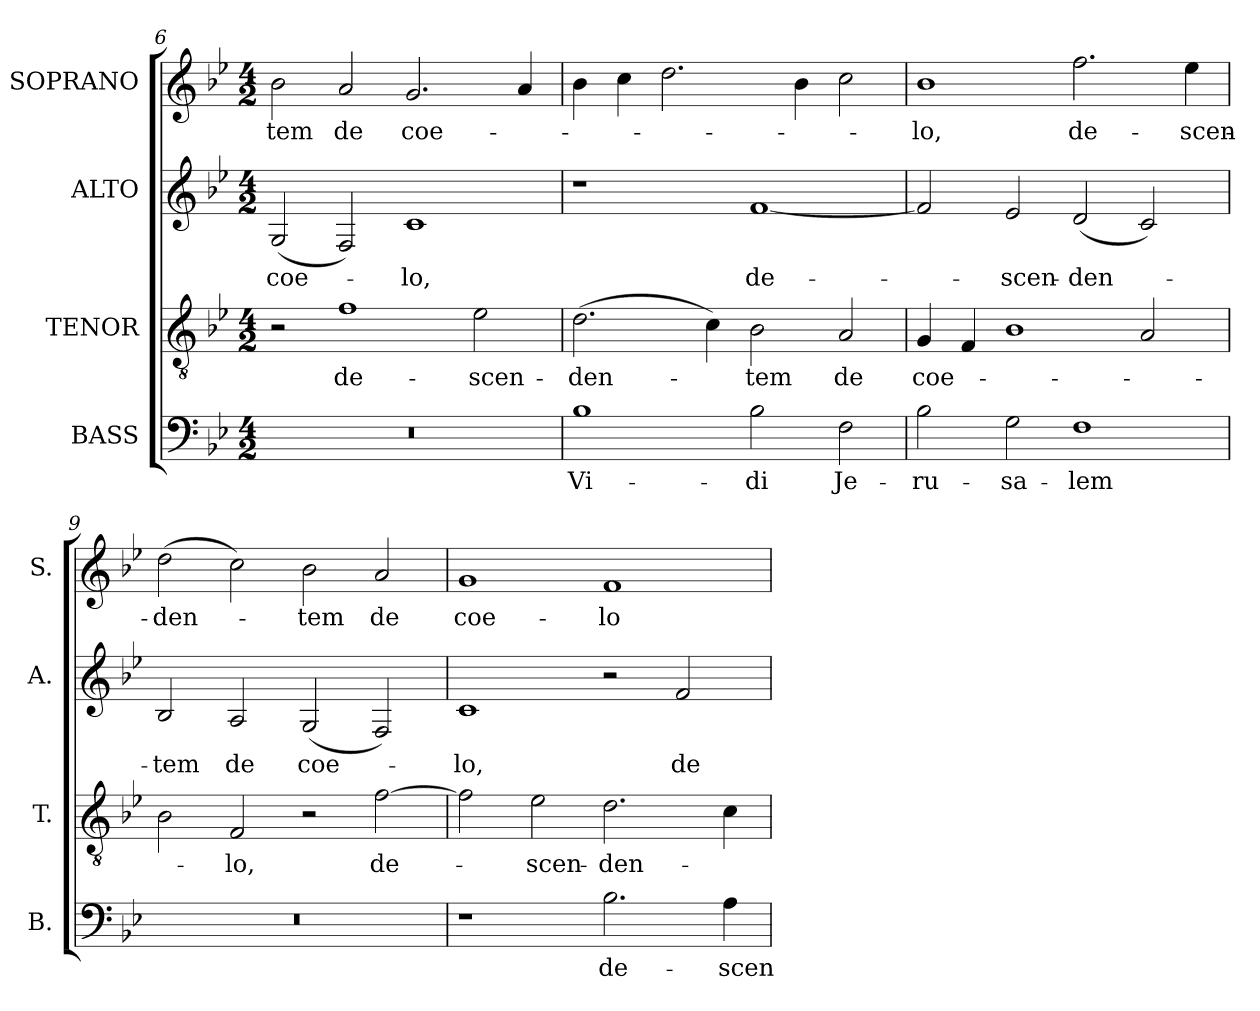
**kern	**text	**kern	**text	**kern	**text	**kern	**text
*part4	*part4	*part3	*part3	*part2	*part2	*part1	*part1
*staff4	*staff4	*staff3	*staff3	*staff2	*staff2	*staff1	*staff1
*I"BASS	*	*I"TENOR	*	*I"ALTO	*	*I"SOPRANO	*
*I'B.	*	*I'T.	*	*I'A.	*	*I'S.	*
*clefF4	*	*clefGv2	*	*clefG2	*	*clefG2	*
*	*	*ITrd7c12	*	*	*	*	*
*k[b-e-]	*	*k[b-e-]	*	*k[b-e-]	*	*k[b-e-]	*
*B-:	*	*B-:	*	*B-:	*	*B-:	*
*M4/2	*	*M4/2	*	*M4/2	*	*M4/2	*
=6	=6	=6	=6	=6	=6	=6	=6
!LO:N:vis=1	!	!	!	!	!	!	!
!	!	!	!	!	!LO:LY:b:color=#000000	!	!
!	!	!	!	!	!	!	!LO:LY:b:color=#000000
0r	.	2r	.	(2Gi/	coe-	2b-i\	-tem
!	!	!	!LO:LY:b:color=#000000	!	!	!	!
!	!	!	!	!	!	!	!LO:LY:b:color=#000000
.	.	1Fi	de-	2Fi/)	.	2ai/	de
!	!	!	!	!	!LO:LY:b:color=#000000	!	!
!	!	!	!	!	!	!	!LO:LY:b:color=#000000
.	.	.	.	1ci	-lo,	2.gi/	coe-
!	!	!	!LO:LY:b:color=#000000	!	!	!	!
.	.	2E-i\	-scen-	.	.	.	.
.	.	.	.	.	.	4ai/	.
=7	=7	=7	=7	=7	=7	=7	=7
!	!LO:LY:b:color=#000000	!	!	!	!	!	!
!	!	!	!LO:LY:b:color=#000000	!	!	!	!
1B-i	Vi-	(2.Di\	-den-	1r	.	4b-i\	.
.	.	.	.	.	.	4cci\	.
.	.	.	.	.	.	2.ddi\	.
.	.	4Ci\)	.	.	.	.	.
!	!LO:LY:b:color=#000000	!	!	!	!	!	!
!	!	!	!LO:LY:b:color=#000000	!	!	!	!
!	!	!	!	!	!LO:LY:b:color=#000000	!	!
2B-i\	-di	2BB-i\	-tem	[1fi	de-	.	.
.	.	.	.	.	.	4b-i\	.
!	!LO:LY:b:color=#000000	!	!	!	!	!	!
!	!	!	!LO:LY:b:color=#000000	!	!	!	!
2Fi\	Je-	2AAi/	de	.	.	2cci\	.
!!LO:LB:g=z
=8	=8	=8	=8	=8	=8	=8	=8
!	!LO:LY:b:color=#000000	!	!	!	!	!	!
!	!	!	!LO:LY:b:color=#000000	!	!	!	!
!	!	!	!	!	!	!	!LO:LY:b:color=#000000
2B-i\	-ru-	4GGi/	coe-	2fi/]	.	1b-i	-lo,
.	.	4FFi/	.	.	.	.	.
!	!LO:LY:b:color=#000000	!	!	!	!	!	!
!	!	!	!	!	!LO:LY:b:color=#000000	!	!
2Gi\	-sa-	1BB-i	.	2e-i/	-scen-	.	.
!	!LO:LY:b:color=#000000	!	!	!	!	!	!
!	!	!	!	!	!LO:LY:b:color=#000000	!	!
!	!	!	!	!	!	!	!LO:LY:b:color=#000000
1Fi	-lem	.	.	(2di/	-den-	2.ffi\	de-
.	.	2AAi/	.	2ci/)	.	.	.
!	!	!	!	!	!	!	!LO:LY:b:color=#000000
.	.	.	.	.	.	4ee-i\	-scen-
=9	=9	=9	=9	=9	=9	=9	=9
!LO:N:vis=1	!	!	!	!	!	!	!
!	!	!	!	!	!LO:LY:b:color=#000000	!	!
!	!	!	!	!	!	!	!LO:LY:b:color=#000000
0r	.	2BB-i\	.	2B-i/	-tem	(2ddi\	-den-
!	!	!	!LO:LY:b:color=#000000	!	!	!	!
!	!	!	!	!	!LO:LY:b:color=#000000	!	!
.	.	2FFi/	-lo,	2Ai/	de	2cci\)	.
!	!	!	!	!	!LO:LY:b:color=#000000	!	!
!	!	!	!	!	!	!	!LO:LY:b:color=#000000
.	.	2r	.	(2Gi/	coe-	2b-i\	-tem
!	!	!	!LO:LY:b:color=#000000	!	!	!	!
!	!	!	!	!	!	!	!LO:LY:b:color=#000000
.	.	[2Fi\	de-	2Fi/)	.	2ai/	de
=10	=10	=10	=10	=10	=10	=10	=10
!	!	!	!	!	!LO:LY:b:color=#000000	!	!
!	!	!	!	!	!	!	!LO:LY:b:color=#000000
1r	.	2Fi\]	.	1ci	-lo,	1gi	coe-
!	!	!	!LO:LY:b:color=#000000	!	!	!	!
.	.	2E-i\	-scen-	.	.	.	.
!	!LO:LY:b:color=#000000	!	!	!	!	!	!
!	!	!	!LO:LY:b:color=#000000	!	!	!	!
!	!	!	!	!	!	!	!LO:LY:b:color=#000000
2.B-i\	de-	2.Di\	-den-	2r	.	1fi	-lo
!	!	!	!	!	!LO:LY:b:color=#000000	!	!
.	.	.	.	2fi/	de-	.	.
!	!LO:LY:b:color=#000000	!	!	!	!	!	!
4Ai\	-scen-	4Ci\	.	.	.	.	.
=	=	=	=	=	=	=	=
*-	*-	*-	*-	*-	*-	*-	*-
